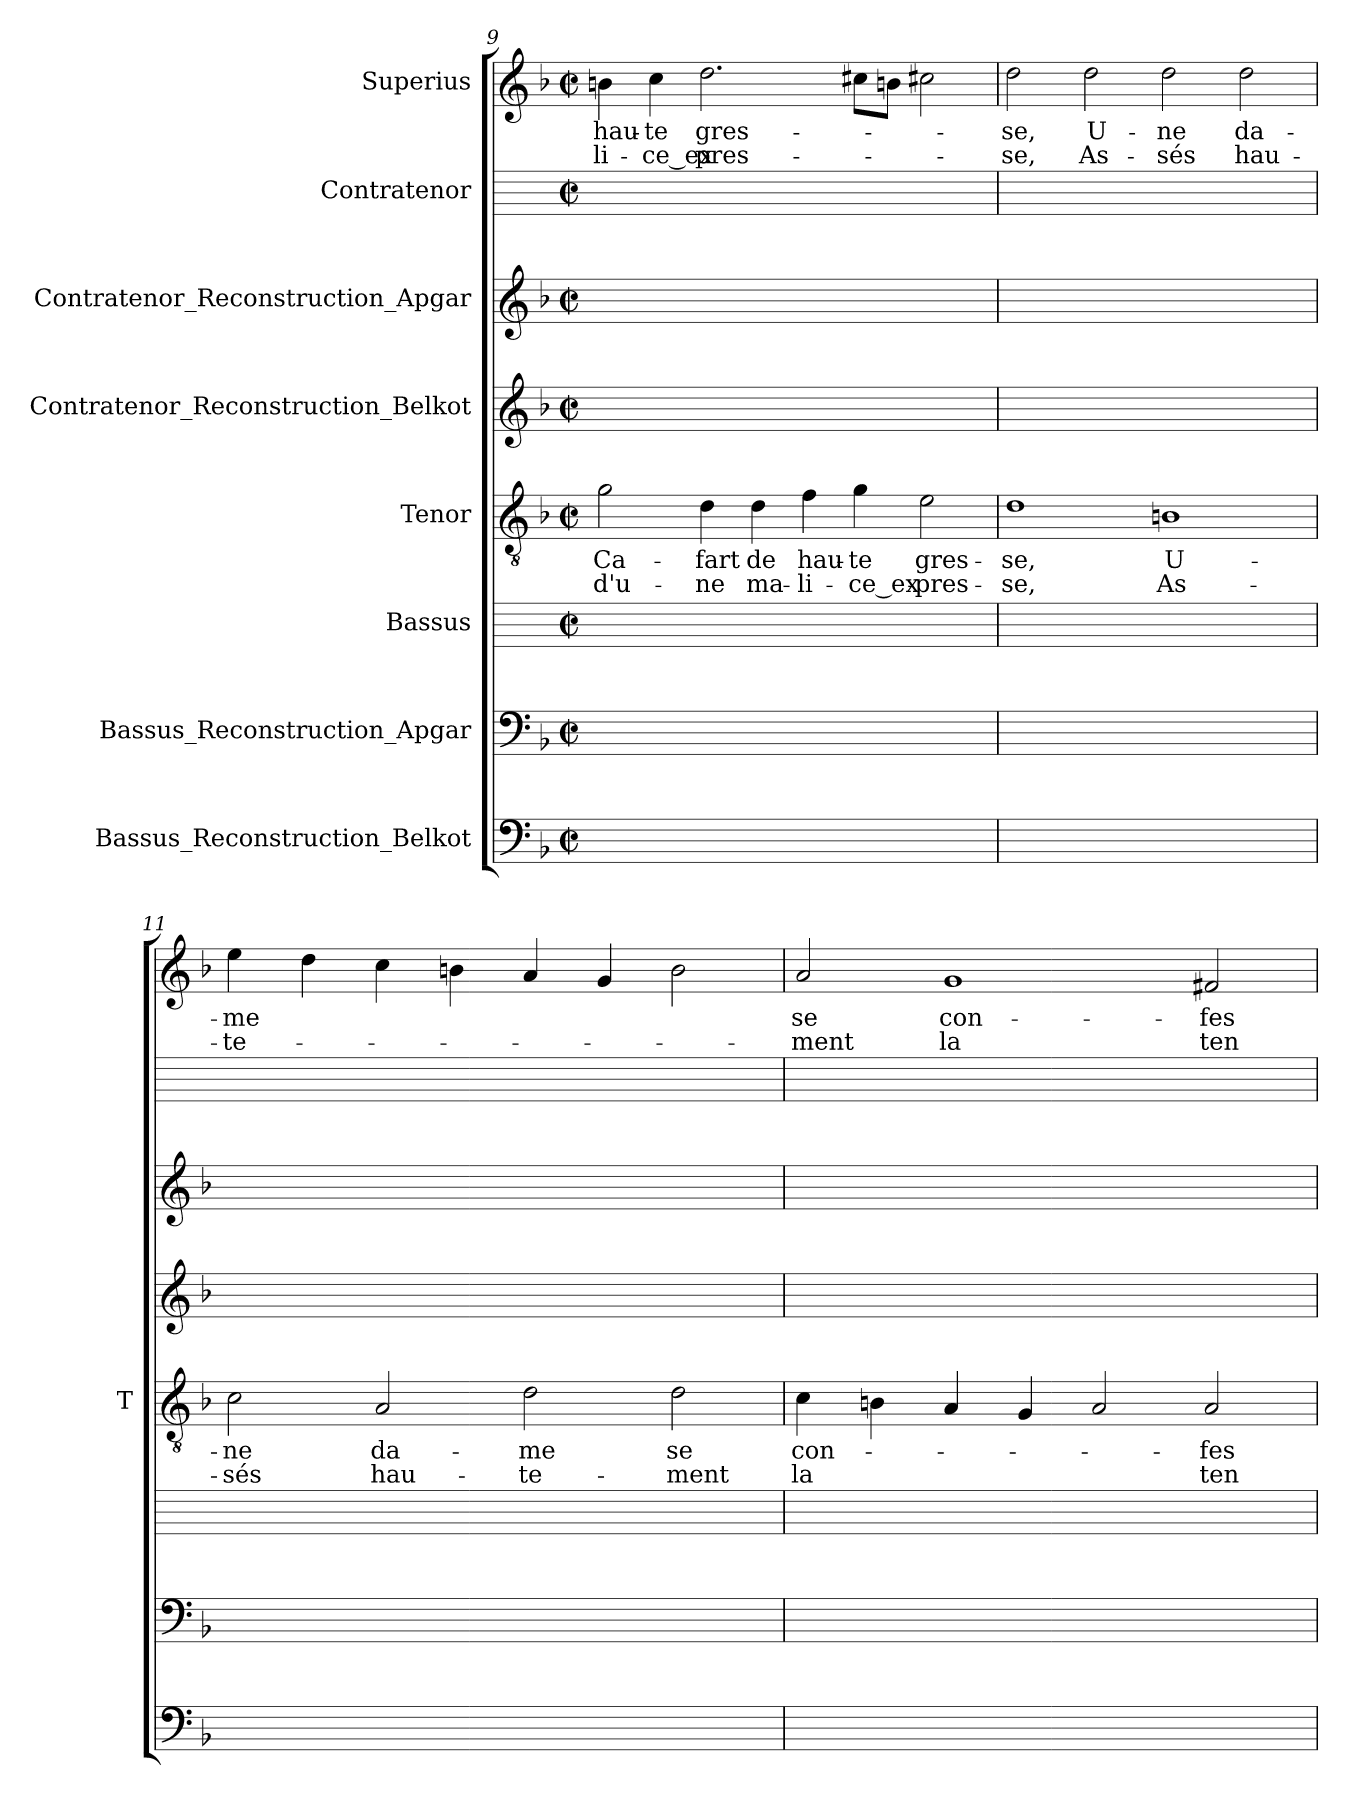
**kern	**kern	**kern	**kern	**text	**text	**kern	**kern	**kern	**kern	**text	**text
*part8	*part7	*part6	*part5	*part5	*part5	*part4	*part3	*part2	*part1	*part1	*part1
*staff8	*staff7	*staff6	*staff5	*staff5	*staff5	*staff4	*staff3	*staff2	*staff1	*staff1	*staff1
*I"Bassus_Reconstruction_Belkot	*I"Bassus_Reconstruction_Apgar	*I"Bassus	*I"Tenor	*	*	*I"Contratenor_Reconstruction_Belkot	*I"Contratenor_Reconstruction_Apgar	*I"Contratenor	*I"Superius	*	*
*	*	*	*I'T	*	*	*	*	*	*	*	*
*clefF4	*clefF4	*	*clefGv2	*	*	*clefG2	*clefG2	*	*clefG2	*	*
*k[b-]	*k[b-]	*	*k[b-]	*	*	*k[b-]	*k[b-]	*	*k[b-]	*	*
*F:	*F:	*	*F:	*	*	*F:	*F:	*	*F:	*	*
*M2/2	*M2/2	*M2/2	*M2/2	*	*	*M2/2	*M2/2	*M2/2	*M2/2	*	*
*met(c|)	*met(c|)	*met(c|)	*met(c|)	*	*	*met(c|)	*met(c|)	*met(c|)	*met(c|)	*	*
=9	=9	=9	=9	=9	=9	=9	=9	=9	=9	=9	=9
0ryy	0ryy	0ryy	2g	Ca-	d'u-	0ryy	0ryy	0ryy	4b	hau-	li-
.	.	.	.	.	.	.	.	.	4cc	-te	ce_ex-
.	.	.	4d	-fart	-ne	.	.	.	2.dd	gres-	pres-
.	.	.	4d	-de	ma-	.	.	.	.	.	.
.	.	.	4f	hau-	li-	.	.	.	.	.	.
.	.	.	4g	-te	ce_ex-	.	.	.	8cc#XL	.	.
.	.	.	.	.	.	.	.	.	8bnJ	.	.
.	.	.	2e	gres-	pres-	.	.	.	2cc#X	.	.
=10	=10	=10	=10	=10	=10	=10	=10	=10	=10	=10	=10
0ryy	0ryy	0ryy	1d	-se,	-se,	0ryy	0ryy	0ryy	2dd	-se,	-se,
.	.	.	.	.	.	.	.	.	2dd	U-	As-
.	.	.	1B	U-	As-	.	.	.	2dd	-ne	-sés
.	.	.	.	.	.	.	.	.	2dd	da-	hau-
!!LO:PB:g=z
=11	=11	=11	=11	=11	=11	=11	=11	=11	=11	=11	=11
0ryy	0ryy	0ryy	2c	-ne	-sés	0ryy	0ryy	0ryy	4ee	-me	te-
.	.	.	.	.	.	.	.	.	4dd	.	.
.	.	.	2A	da-	hau-	.	.	.	4cc	.	.
.	.	.	.	.	.	.	.	.	4b	.	.
.	.	.	2d	-me	te-	.	.	.	4a	.	.
.	.	.	.	.	.	.	.	.	4g	.	.
.	.	.	2d	-se	-ment	.	.	.	2b	.	.
=12	=12	=12	=12	=12	=12	=12	=12	=12	=12	=12	=12
0ryy	0ryy	0ryy	4c	con-	-la	0ryy	0ryy	0ryy	2a	-se	-ment
.	.	.	4B	.	.	.	.	.	.	.	.
.	.	.	4A	.	.	.	.	.	1g	con-	-la
.	.	.	4G	.	.	.	.	.	.	.	.
.	.	.	2A	.	.	.	.	.	.	.	.
.	.	.	2A	fes-	ten-	.	.	.	2f#X	fes-	ten-
=	=	=	=	=	=	=	=	=	=	=	=
*-	*-	*-	*-	*-	*-	*-	*-	*-	*-	*-	*-
